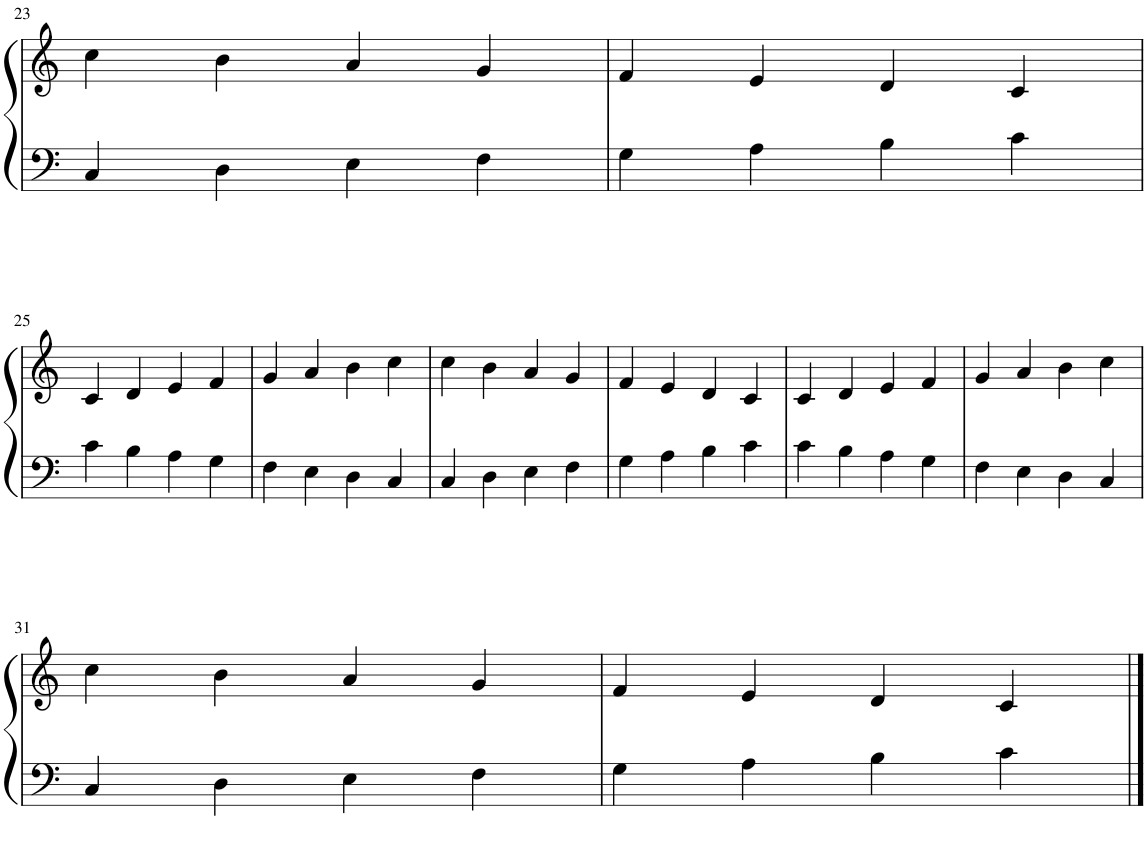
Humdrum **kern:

**kern	**kern
*part1	*part1
*staff2	*staff1
*I"Piano	*
*I'Pno.	*
!!LO:PB:g=z
*clefF4	*clefG2
*k[]	*k[]
*M4/4	*M4/4
=23	=23
4C/	4cc\
4D\	4b\
4E\	4a/
4F\	4g/
=24	=24
4G\	4f/
4A\	4e/
4B\	4d/
4c\	4c/
!!LO:LB:g=z
=25	=25
4c\	4c/
4B\	4d/
4A\	4e/
4G\	4f/
=26	=26
4F\	4g/
4E\	4a/
4D\	4b\
4C/	4cc\
=27	=27
4C/	4cc\
4D\	4b\
4E\	4a/
4F\	4g/
=28	=28
4G\	4f/
4A\	4e/
4B\	4d/
4c\	4c/
=29	=29
4c\	4c/
4B\	4d/
4A\	4e/
4G\	4f/
=30	=30
4F\	4g/
4E\	4a/
4D\	4b\
4C/	4cc\
!!LO:LB:g=z
=31	=31
4C/	4cc\
4D\	4b\
4E\	4a/
4F\	4g/
=32	=32
4G\	4f/
4A\	4e/
4B\	4d/
4c\	4c/
==	==
*-	*-
